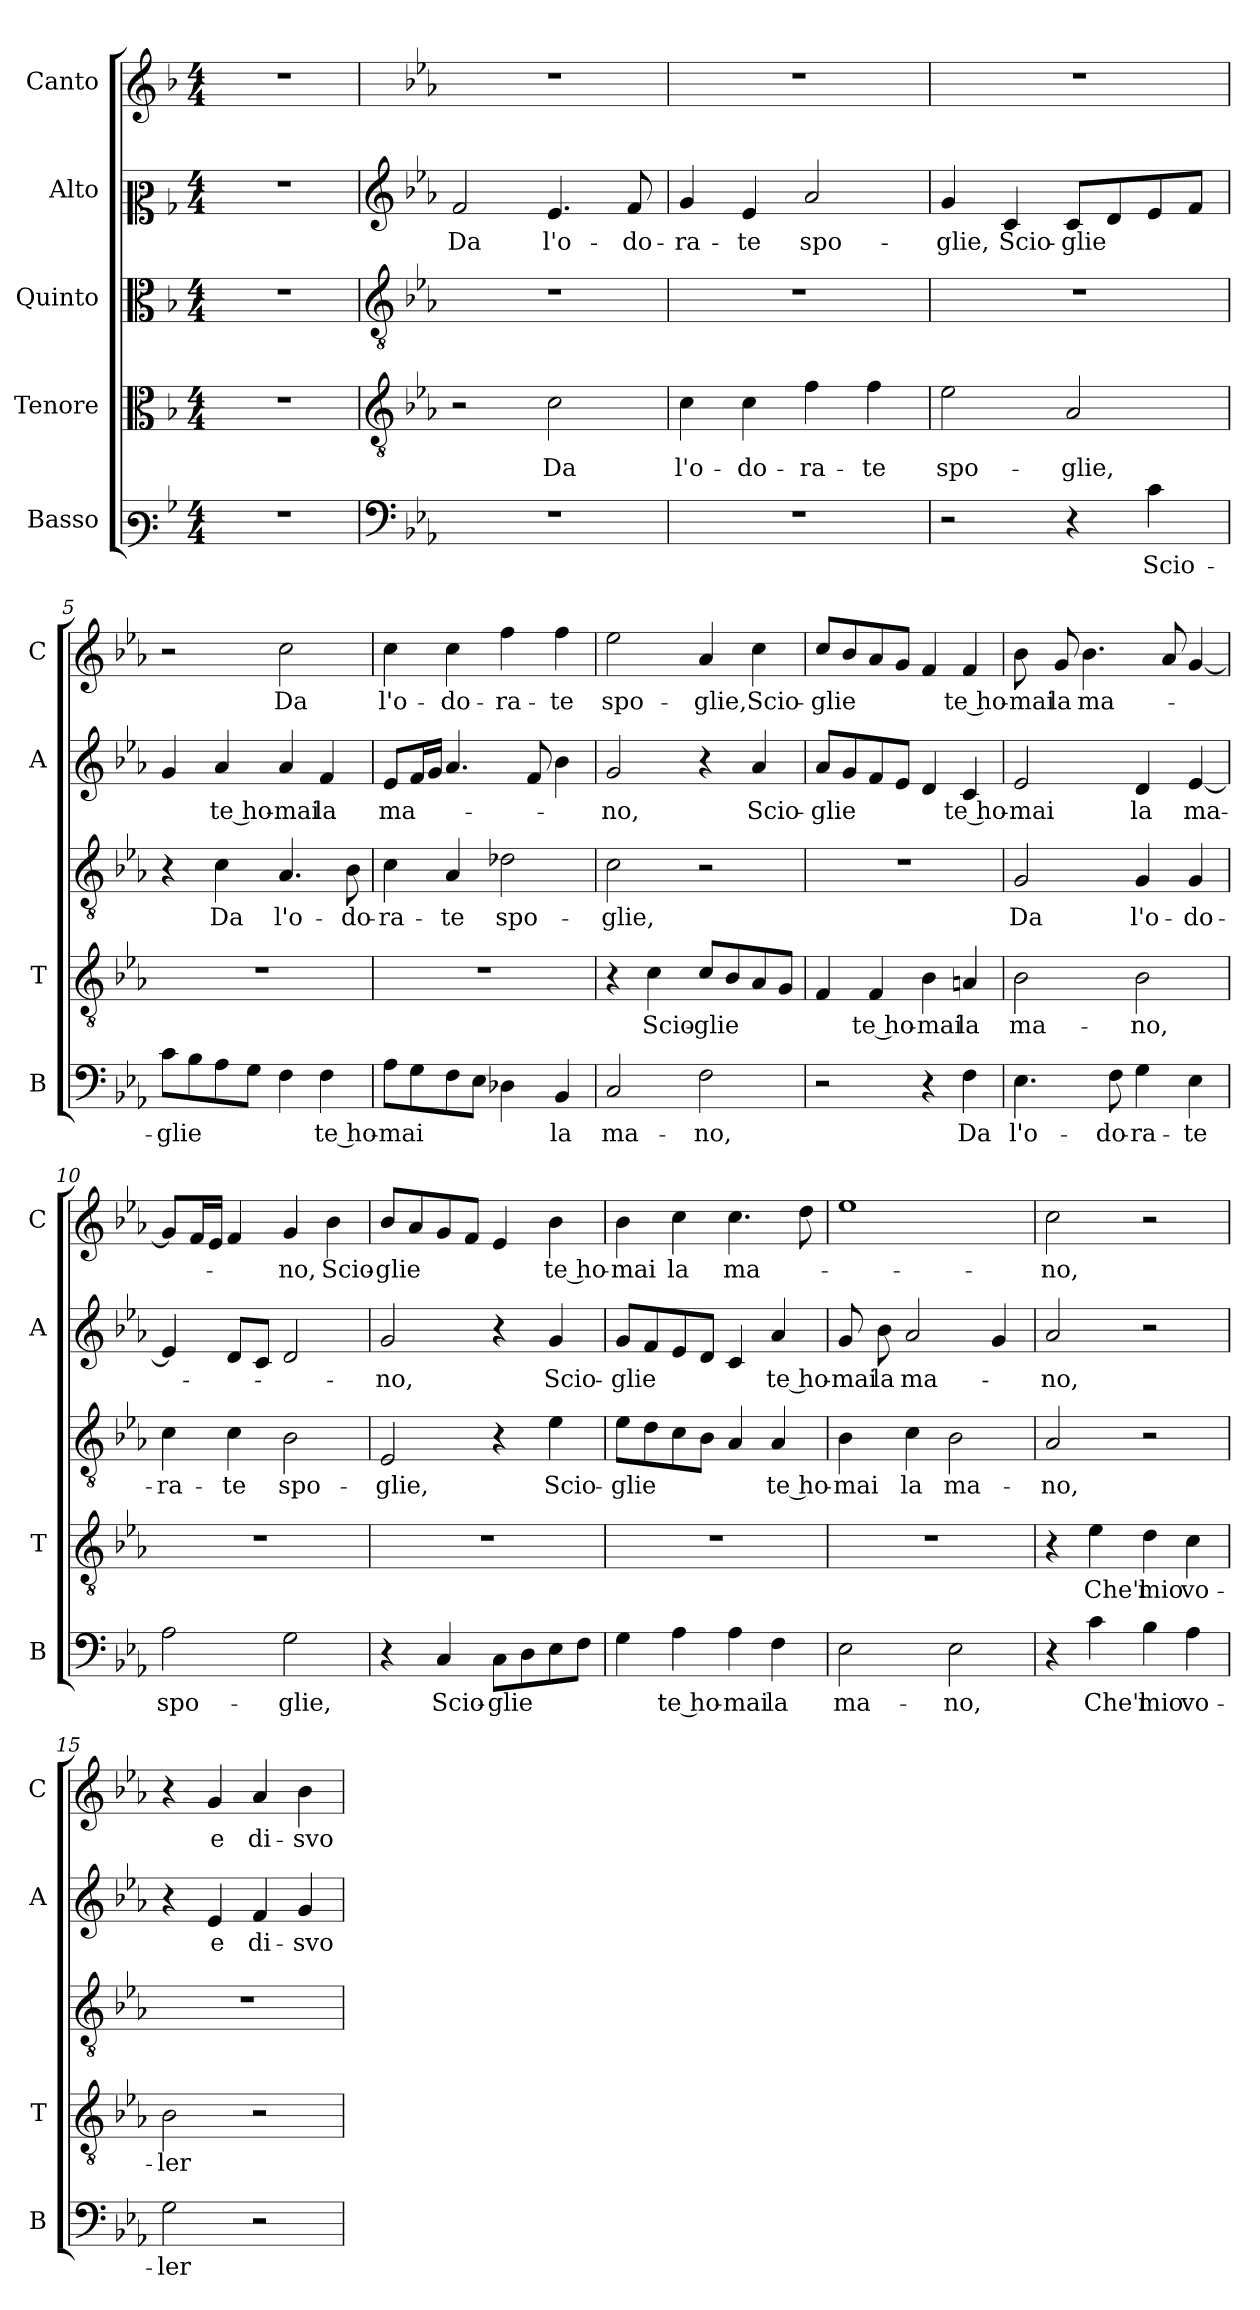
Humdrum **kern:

**kern	**text	**kern	**text	**kern	**text	**kern	**text	**kern	**text
*part5	*part5	*part4	*part4	*part3	*part3	*part2	*part2	*part1	*part1
*staff5	*staff5	*staff4	*staff4	*staff3	*staff3	*staff2	*staff2	*staff1	*staff1
*I"Basso	*	*I"Tenore	*	*I"Quinto	*	*I"Alto	*	*I"Canto	*
*I'B	*	*I'T	*	*	*	*I'A	*	*I'C	*
*clefF3	*	*clefC3	*	*clefC3	*	*clefC2	*	*clefG2	*
*k[b-]	*	*k[b-]	*	*k[b-]	*	*k[b-]	*	*k[b-]	*
*F:	*	*F:	*	*F:	*	*F:	*	*F:	*
*M4/4	*	*M4/4	*	*M4/4	*	*M4/4	*	*M4/4	*
=1	=1	=1	=1	=1	=1	=1	=1	=1	=1
1r	.	1r	.	1r	.	1r	.	1r	.
=2	=2	=2	=2	=2	=2	=2	=2	=2	=2
*clefF4	*	*clefGv2	*	*clefGv2	*	*clefG2	*	*	*
*k[b-e-a-]	*	*k[b-e-a-]	*	*k[b-e-a-]	*	*k[b-e-a-]	*	*k[b-e-a-]	*
*E-:	*	*E-:	*	*E-:	*	*E-:	*	*E-:	*
!	!	!	!	!	!	!	!LO:LY:b	!	!
1r	.	2r	.	1r	.	2f/	Da	1r	.
!	!	!	!LO:LY:b	!	!	!	!LO:LY:b	!	!
.	.	2c\	Da	.	.	4.e-/	l'o-	.	.
!	!	!	!	!	!	!	!LO:LY:b	!	!
.	.	.	.	.	.	8f/	-do-	.	.
=3	=3	=3	=3	=3	=3	=3	=3	=3	=3
!	!	!	!LO:LY:b	!	!	!	!LO:LY:b	!	!
1r	.	4c\	l'o-	1r	.	4g/	-ra-	1r	.
!	!	!	!LO:LY:b	!	!	!	!LO:LY:b	!	!
.	.	4c\	-do-	.	.	4e-/	-te	.	.
!	!	!	!LO:LY:b	!	!	!	!LO:LY:b	!	!
.	.	4f\	-ra-	.	.	2a-/	spo-	.	.
!	!	!	!LO:LY:b	!	!	!	!	!	!
.	.	4f\	-te	.	.	.	.	.	.
=4	=4	=4	=4	=4	=4	=4	=4	=4	=4
!	!	!	!LO:LY:b	!	!	!	!LO:LY:b	!	!
2r	.	2e-\	spo-	1r	.	4g/	-glie,	1r	.
!	!	!	!	!	!	!	!LO:LY:b	!	!
.	.	.	.	.	.	4c/	Scio-	.	.
!	!	!	!LO:LY:b	!	!	!	!LO:LY:b	!	!
4r	.	2A-/	-glie,	.	.	8c/L	-glie	.	.
.	.	.	.	.	.	8d/	.	.	.
!	!LO:LY:b	!	!	!	!	!	!	!	!
4c\	Scio-	.	.	.	.	8e-/	.	.	.
.	.	.	.	.	.	8f/J	.	.	.
=5	=5	=5	=5	=5	=5	=5	=5	=5	=5
!	!LO:LY:b	!	!	!	!	!	!	!	!
8c\L	-glie	1r	.	4r	.	4g/	.	2r	.
8B-\	.	.	.	.	.	.	.	.	.
!	!	!	!	!	!LO:LY:b	!	!LO:LY:b	!	!
8A-\	.	.	.	4c\	Da	4a-/	te ho-	.	.
8G\J	.	.	.	.	.	.	.	.	.
!	!	!	!	!	!LO:LY:b	!	!LO:LY:b	!	!LO:LY:b
4F\	.	.	.	4.A-/	l'o-	4a-/	-mai	2cc\	Da
!	!LO:LY:b	!	!	!	!	!	!LO:LY:b	!	!
4F\	te ho-	.	.	.	.	4f/	la	.	.
!	!	!	!	!	!LO:LY:b	!	!	!	!
.	.	.	.	8B-\	-do-	.	.	.	.
=6	=6	=6	=6	=6	=6	=6	=6	=6	=6
!	!LO:LY:b	!	!	!	!LO:LY:b	!	!LO:LY:b	!	!LO:LY:b
8A-\L	-mai	1r	.	4c\	-ra-	8e-/L	ma-	4cc\	l'o-
8G\	.	.	.	.	.	16f/L	.	.	.
.	.	.	.	.	.	16g/JJ	.	.	.
!	!	!	!	!	!LO:LY:b	!	!	!	!LO:LY:b
8F\	.	.	.	4A-/	-te	4.a-/	.	4cc\	-do-
8E-\J	.	.	.	.	.	.	.	.	.
!	!	!	!	!	!LO:LY:b	!	!	!	!LO:LY:b
4D-X\	.	.	.	2d-X\	spo-	.	.	4ff\	-ra-
.	.	.	.	.	.	8f/	.	.	.
!	!LO:LY:b	!	!	!	!	!	!	!	!LO:LY:b
4BB-/	la	.	.	.	.	4b-\	.	4ff\	-te
!!LO:LB:g=z
=7	=7	=7	=7	=7	=7	=7	=7	=7	=7
!	!LO:LY:b	!	!	!	!LO:LY:b	!	!LO:LY:b	!	!LO:LY:b
2C/	ma-	4r	.	2c\	-glie,	2g/	-no,	2ee-\	spo-
!	!	!	!LO:LY:b	!	!	!	!	!	!
.	.	4c\	Scio-	.	.	.	.	.	.
!	!LO:LY:b	!	!LO:LY:b	!	!	!	!	!	!LO:LY:b
2F\	-no,	8c/L	-glie	2r	.	4r	.	4a-/	-glie,
.	.	8B-/	.	.	.	.	.	.	.
!	!	!	!	!	!	!	!LO:LY:b	!	!LO:LY:b
.	.	8A-/	.	.	.	4a-/	Scio-	4cc\	Scio-
.	.	8G/J	.	.	.	.	.	.	.
=8	=8	=8	=8	=8	=8	=8	=8	=8	=8
!	!	!	!	!	!	!	!LO:LY:b	!	!LO:LY:b
2r	.	4F/	.	1r	.	8a-/L	-glie	8cc/L	-glie
.	.	.	.	.	.	8g/	.	8b-/	.
!	!	!	!LO:LY:b	!	!	!	!	!	!
.	.	4F/	te ho-	.	.	8f/	.	8a-/	.
.	.	.	.	.	.	8e-/J	.	8g/J	.
!	!	!	!LO:LY:b	!	!	!	!	!	!
4r	.	4B-\	-mai	.	.	4d/	.	4f/	.
!	!LO:LY:b	!	!LO:LY:b	!	!	!	!LO:LY:b	!	!LO:LY:b
4F\	Da	4An/	la	.	.	4c/	te ho-	4f/	te ho-
=9	=9	=9	=9	=9	=9	=9	=9	=9	=9
!	!LO:LY:b	!	!LO:LY:b	!	!LO:LY:b	!	!LO:LY:b	!	!LO:LY:b
4.E-\	l'o-	2B-\	ma-	2G/	Da	2e-/	-mai	8b-\	-mai
!	!	!	!	!	!	!	!	!	!LO:LY:b
.	.	.	.	.	.	.	.	8g/	la
!	!	!	!	!	!	!	!	!	!LO:LY:b
.	.	.	.	.	.	.	.	4.b-\	ma-
!	!LO:LY:b	!	!	!	!	!	!	!	!
8F\	-do-	.	.	.	.	.	.	.	.
!	!LO:LY:b	!	!LO:LY:b	!	!LO:LY:b	!	!LO:LY:b	!	!
4G\	-ra-	2B-\	-no,	4G/	l'o-	4d/	la	.	.
.	.	.	.	.	.	.	.	8a-/	.
!	!LO:LY:b	!	!	!	!LO:LY:b	!	!LO:LY:b	!	!
4E-\	-te	.	.	4G/	-do-	[4e-/	ma-	[4g/	.
=10	=10	=10	=10	=10	=10	=10	=10	=10	=10
!	!LO:LY:b	!	!	!	!LO:LY:b	!	!	!	!
2A-\	spo-	1r	.	4c\	-ra-	4e-/]	.	8g/L]	.
.	.	.	.	.	.	.	.	16f/L	.
.	.	.	.	.	.	.	.	16e-/JJ	.
!	!	!	!	!	!LO:LY:b	!	!	!	!
.	.	.	.	4c\	-te	8d/L	.	4f/	.
.	.	.	.	.	.	8c/J	.	.	.
!	!LO:LY:b	!	!	!	!LO:LY:b	!	!	!	!LO:LY:b
2G\	-glie,	.	.	2B-\	spo-	2d/	.	4g/	-no,
!	!	!	!	!	!	!	!	!	!LO:LY:b
.	.	.	.	.	.	.	.	4b-\	Scio-
=11	=11	=11	=11	=11	=11	=11	=11	=11	=11
!	!	!	!	!	!LO:LY:b	!	!LO:LY:b	!	!LO:LY:b
4r	.	1r	.	2E-/	-glie,	2g/	-no,	8b-/L	-glie
.	.	.	.	.	.	.	.	8a-/	.
!	!LO:LY:b	!	!	!	!	!	!	!	!
4C/	Scio-	.	.	.	.	.	.	8g/	.
.	.	.	.	.	.	.	.	8f/J	.
!	!LO:LY:b	!	!	!	!	!	!	!	!
8C\L	-glie	.	.	4r	.	4r	.	4e-/	.
8D\	.	.	.	.	.	.	.	.	.
!	!	!	!	!	!LO:LY:b	!	!LO:LY:b	!	!LO:LY:b
8E-\	.	.	.	4e-\	Scio-	4g/	Scio-	4b-\	te ho-
8F\J	.	.	.	.	.	.	.	.	.
=12	=12	=12	=12	=12	=12	=12	=12	=12	=12
!	!	!	!	!	!LO:LY:b	!	!LO:LY:b	!	!LO:LY:b
4G\	.	1r	.	8e-\L	-glie	8g/L	-glie	4b-\	-mai
.	.	.	.	8d\	.	8f/	.	.	.
!	!LO:LY:b	!	!	!	!	!	!	!	!LO:LY:b
4A-\	te ho-	.	.	8c\	.	8e-/	.	4cc\	la
.	.	.	.	8B-\J	.	8d/J	.	.	.
!	!LO:LY:b	!	!	!	!	!	!	!	!LO:LY:b
4A-\	-mai	.	.	4A-/	.	4c/	.	4.cc\	ma-
!	!LO:LY:b	!	!	!	!LO:LY:b	!	!LO:LY:b	!	!
4F\	la	.	.	4A-/	te ho-	4a-/	te ho-	.	.
.	.	.	.	.	.	.	.	8dd\	.
!!LO:PB:g=z
=13	=13	=13	=13	=13	=13	=13	=13	=13	=13
!	!LO:LY:b	!	!	!	!LO:LY:b	!	!LO:LY:b	!	!
2E-\	ma-	1r	.	4B-\	-mai	8g/	-mai	1ee-	.
!	!	!	!	!	!	!	!LO:LY:b	!	!
.	.	.	.	.	.	8b-\	la	.	.
!	!	!	!	!	!LO:LY:b	!	!LO:LY:b	!	!
.	.	.	.	4c\	la	2a-/	ma-	.	.
!	!LO:LY:b	!	!	!	!LO:LY:b	!	!	!	!
2E-\	-no,	.	.	2B-\	ma-	.	.	.	.
.	.	.	.	.	.	4g/	.	.	.
=14	=14	=14	=14	=14	=14	=14	=14	=14	=14
!	!	!	!	!	!LO:LY:b	!	!LO:LY:b	!	!LO:LY:b
4r	.	4r	.	2A-/	-no,	2a-/	-no,	2cc\	-no,
!	!LO:LY:b	!	!LO:LY:b	!	!	!	!	!	!
4c\	Che'l	4e-\	Che'l	.	.	.	.	.	.
!	!LO:LY:b	!	!LO:LY:b	!	!	!	!	!	!
4B-\	mio	4d\	mio	2r	.	2r	.	2r	.
!	!LO:LY:b	!	!LO:LY:b	!	!	!	!	!	!
4A-\	vo-	4c\	vo-	.	.	.	.	.	.
=15	=15	=15	=15	=15	=15	=15	=15	=15	=15
!	!LO:LY:b	!	!LO:LY:b	!	!	!	!	!	!
2G\	-ler	2B-\	-ler	1r	.	4r	.	4r	.
!	!	!	!	!	!	!	!LO:LY:b	!	!LO:LY:b
.	.	.	.	.	.	4e-/	e	4g/	e
!	!	!	!	!	!	!	!LO:LY:b	!	!LO:LY:b
2r	.	2r	.	.	.	4f/	di-	4a-/	di-
!	!	!	!	!	!	!	!LO:LY:b	!	!LO:LY:b
.	.	.	.	.	.	4g/	-svo-	4b-\	-svo-
=	=	=	=	=	=	=	=	=	=
*-	*-	*-	*-	*-	*-	*-	*-	*-	*-
